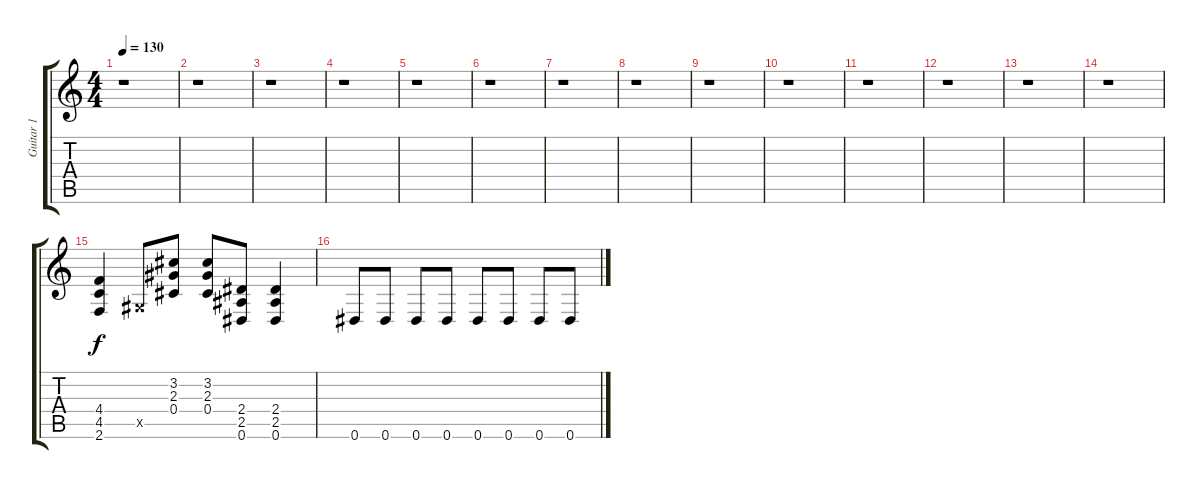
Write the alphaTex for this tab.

\track ("Guitar 1" "Guitar 1") {instrument overdrivenguitar}
\staff {score tabs}
\tuning (Eb4 Bb3 Gb3 Db3 Ab2 Eb2) {hide}
\ts (4 4)
\tempo 130
\clef g2
\ks c
r.1{dy f} |
r.1 |
r.1 |
r.1 |
r.1 |
r.1 |
r.1 |
r.1 |
r.1 |
r.1 |
r.1 |
r.1 |
r.1 |
r.1 |
(4.4 4.5 2.6).4 0.5{x}.8 (3.2 2.3 0.4).8 (3.2 2.3 0.4).8 (2.4 2.5 0.6).8 (2.4 2.5 0.6).4 |
0.6.8 0.6.8 0.6.8 0.6.8 0.6.8 0.6.8 0.6.8 0.6.8
